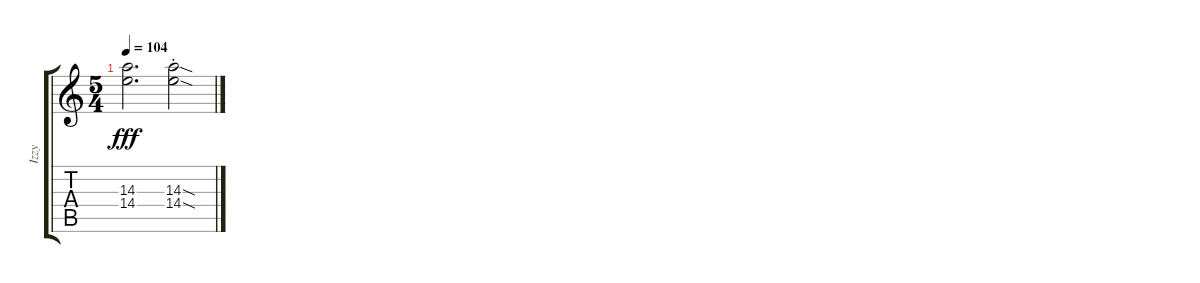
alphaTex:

\track ("Izzy" "Izzy") {instrument overdrivenguitar bank 1}
\staff {score tabs}
\tuning (E4 B3 G3 D3 A2 E2) {hide}
\ts (5 4)
\tempo 104
\clef g2
\ks c
(14.3 14.4).2{d dy fff} (14.3{sod st} 14.4{sod st}).2
